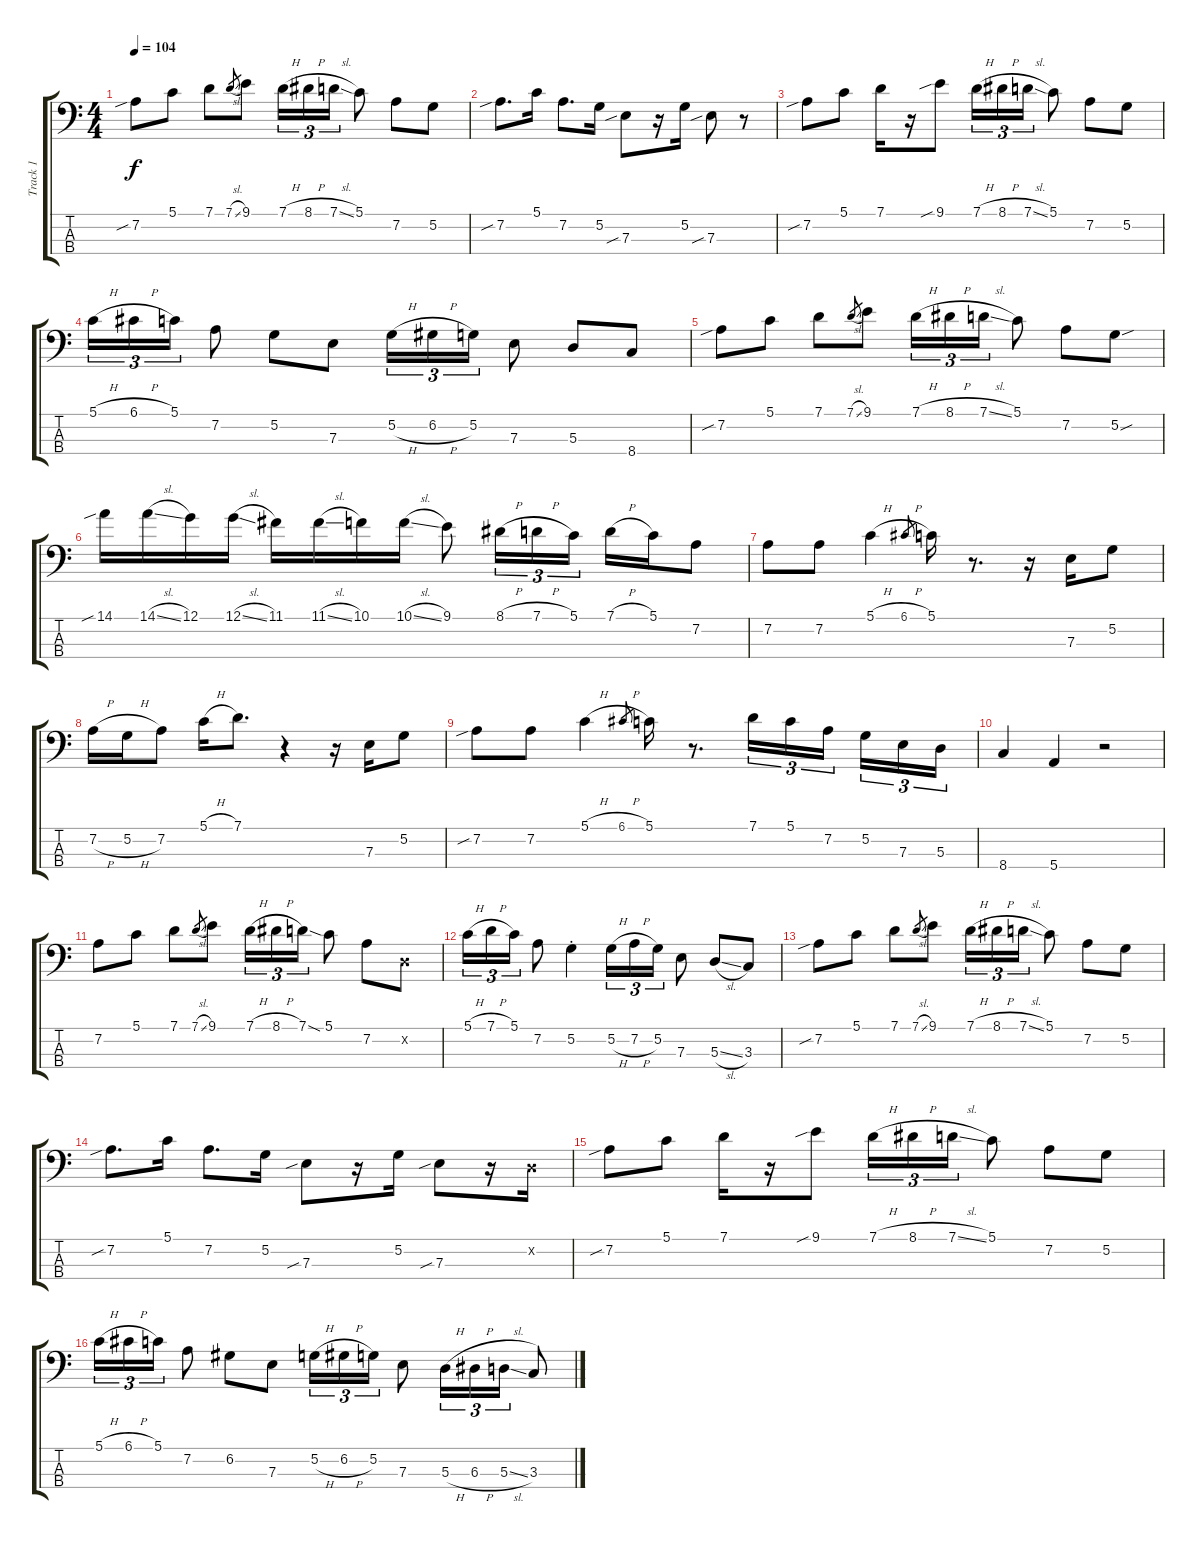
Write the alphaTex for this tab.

\track ("Track 1" "Track 1") {instrument slapbass1}
\staff {score tabs}
\tuning (G2 D2 A1 E1) {hide}
\ts (4 4)
\tempo 104
\clef f4
\ks c
7.2{sib}.8{dy f} 5.1.8 7.1.8 7.1{sl}.8{gr} 9.1.8 7.1{h}.16{tu (3 2)} 8.1{h}.16{tu (3 2)} 7.1{sl}.16{tu (3 2)} 5.1.8 7.2.8 5.2.8 |
7.2{sib}.8{d} 5.1.16 7.2.8{d} 5.2.16 7.3{sib}.8 r.16 5.2.16 7.3{sib}.8 r.8 |
7.2{sib}.8 5.1.8 7.1.16 r.16 9.1{sib}.8 7.1{h}.16{tu (3 2)} 8.1{h}.16{tu (3 2)} 7.1{sl}.16{tu (3 2)} 5.1.8 7.2.8 5.2.8 |
5.1{h}.16{tu (3 2)} 6.1{h}.16{tu (3 2)} 5.1.16{tu (3 2)} 7.2.8 5.2.8 7.3.8 5.2{h}.16{tu (3 2)} 6.2{h}.16{tu (3 2)} 5.2.16{tu (3 2)} 7.3.8 5.3.8 8.4.8 |
7.2{sib}.8 5.1.8 7.1.8 7.1{sl}.8{gr} 9.1.8 7.1{h}.16{tu (3 2)} 8.1{h}.16{tu (3 2)} 7.1{sl}.16{tu (3 2)} 5.1.8 7.2.8 5.2{sou}.8 |
14.1{sib}.16 14.1{sl}.16 12.1.16 12.1{sl}.16 11.1.16 11.1{sl}.16 10.1.16 10.1{sl}.16 9.1.8 8.1{h}.16{tu (3 2)} 7.1{h}.16{tu (3 2)} 5.1.16{tu (3 2)} 7.1{h}.16 5.1.16 7.2.8 |
7.2.8 7.2.8 5.1{h}.4 6.1{h}.8{gr} 5.1.16 r.8{d} r.16 7.3.16 5.2.8 |
7.2{h}.16 5.2{h}.16 7.2.8 5.1{h}.16 7.1.8{d} r.4 r.16 7.3.16 5.2.8 |
7.2{sib}.8 7.2.8 5.1{h}.4 6.1{h}.8{gr} 5.1.16 r.8{d} 7.1.16{tu (3 2)} 5.1.16{tu (3 2)} 7.2.16{tu (3 2) beam splitsecondary} 5.2.16{tu (3 2)} 7.3.16{tu (3 2)} 5.3.16{tu (3 2)} |
8.4.4 5.4.4 r.2 |
7.2.8 5.1.8 7.1.8 7.1{sl}.8{gr} 9.1.8 7.1{h}.16{tu (3 2)} 8.1{h}.16{tu (3 2)} 7.1{sod}.16{tu (3 2)} 5.1.8 7.2.8 0.2{x}.8 |
5.1{h}.16{tu (3 2)} 7.1{h}.16{tu (3 2)} 5.1.16{tu (3 2)} 7.2.8 5.2{st}.4 5.2{h}.16{tu (3 2)} 7.2{h}.16{tu (3 2)} 5.2.16{tu (3 2)} 7.3.8 5.3{sl}.8 3.3.8 |
7.2{sib}.8 5.1.8 7.1.8 7.1{sl}.8{gr} 9.1.8 7.1{h}.16{tu (3 2)} 8.1{h}.16{tu (3 2)} 7.1{sl}.16{tu (3 2)} 5.1.8 7.2.8 5.2.8 |
7.2{sib}.8{d} 5.1.16 7.2.8{d} 5.2.16 7.3{sib}.8 r.16 5.2.16 7.3{sib}.8 r.16 0.2{x}.16 |
7.2{sib}.8 5.1.8 7.1.16 r.16 9.1{sib}.8 7.1{h}.16{tu (3 2)} 8.1{h}.16{tu (3 2)} 7.1{sl}.16{tu (3 2)} 5.1.8 7.2.8 5.2.8 |
5.1{h}.16{tu (3 2)} 6.1{h}.16{tu (3 2)} 5.1.16{tu (3 2)} 7.2.8 6.2.8 7.3.8 5.2{h}.16{tu (3 2)} 6.2{h}.16{tu (3 2)} 5.2.16{tu (3 2)} 7.3.8 5.3{h}.16{tu (3 2)} 6.3{h}.16{tu (3 2)} 5.3{sl}.16{tu (3 2)} 3.3.8
